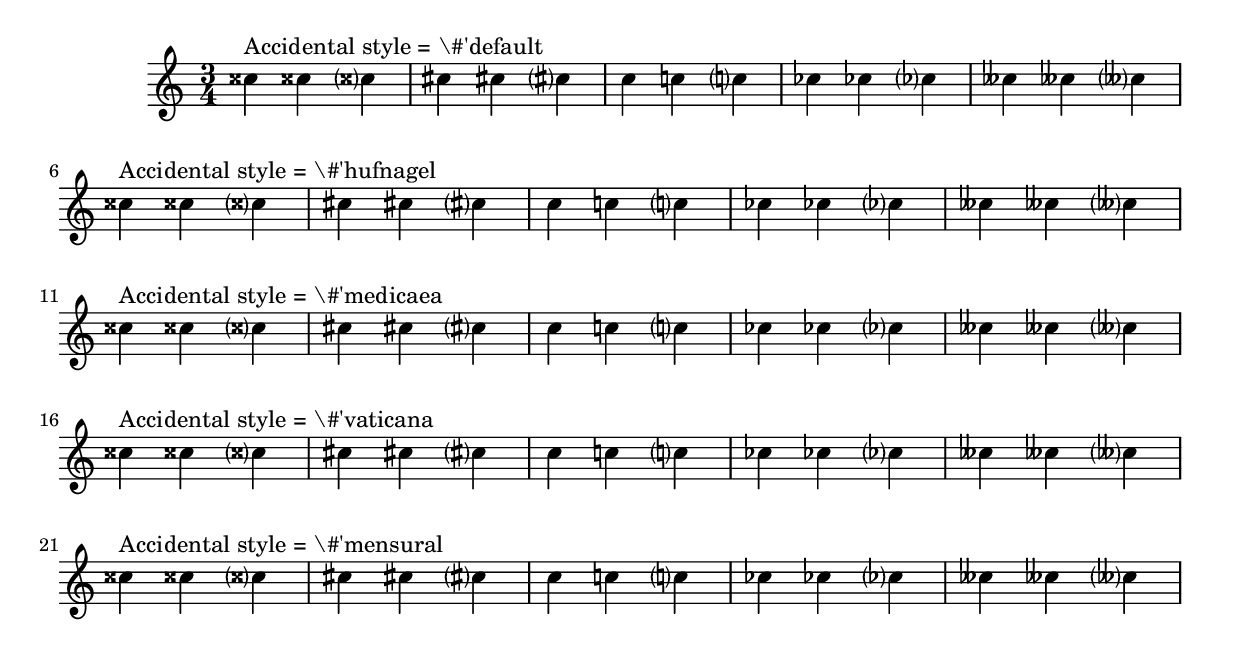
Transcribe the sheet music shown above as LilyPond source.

\header {
texidoc = "Accidentals are available in different ancient styles. This
files lists all of them."

}

\version "1.7.18"

\score { 
  \context Voice \notes\relative c {
    \time 3/4
	\property Staff.Accidental \set #'style = #'default
	cisis''^"Accidental style = \#'default" cisis! cisis? |
	cis cis! cis? | 
	c c! c? |
	ces ces! ces? |
	ceses ceses! ceses? |
	\break
	
	\property Staff.Accidental \set #'style = #'hufnagel
	cisis^"Accidental style = \#'hufnagel" cisis! cisis? |
	cis cis! cis? | 
	c c! c? |
	ces ces! ces? |
	ceses ceses! ceses? |
	\break
	
	\property Staff.Accidental \set #'style = #'medicaea
	cisis^"Accidental style = \#'medicaea" cisis! cisis? |
	cis cis! cis? | 
	c c! c? |
	ces ces! ces? |
	ceses ceses! ceses? |
	\break
	
	\property Staff.Accidental \set #'style = #'vaticana
	cisis^"Accidental style = \#'vaticana" cisis! cisis? |
	cis cis! cis? | 
	c c! c? |
	ces ces! ces? |
	ceses ceses! ceses? |
	\break
	
	\property Staff.Accidental \set #'style = #'mensural
	cisis^"Accidental style = \#'mensural" cisis! cisis? |
	cis cis! cis? | 
	c c! c? |
	ces ces! ces? |
	ceses ceses! ceses? |
	
  }
  \paper { }  
  \midi { }
}
%% new-chords-done %%
